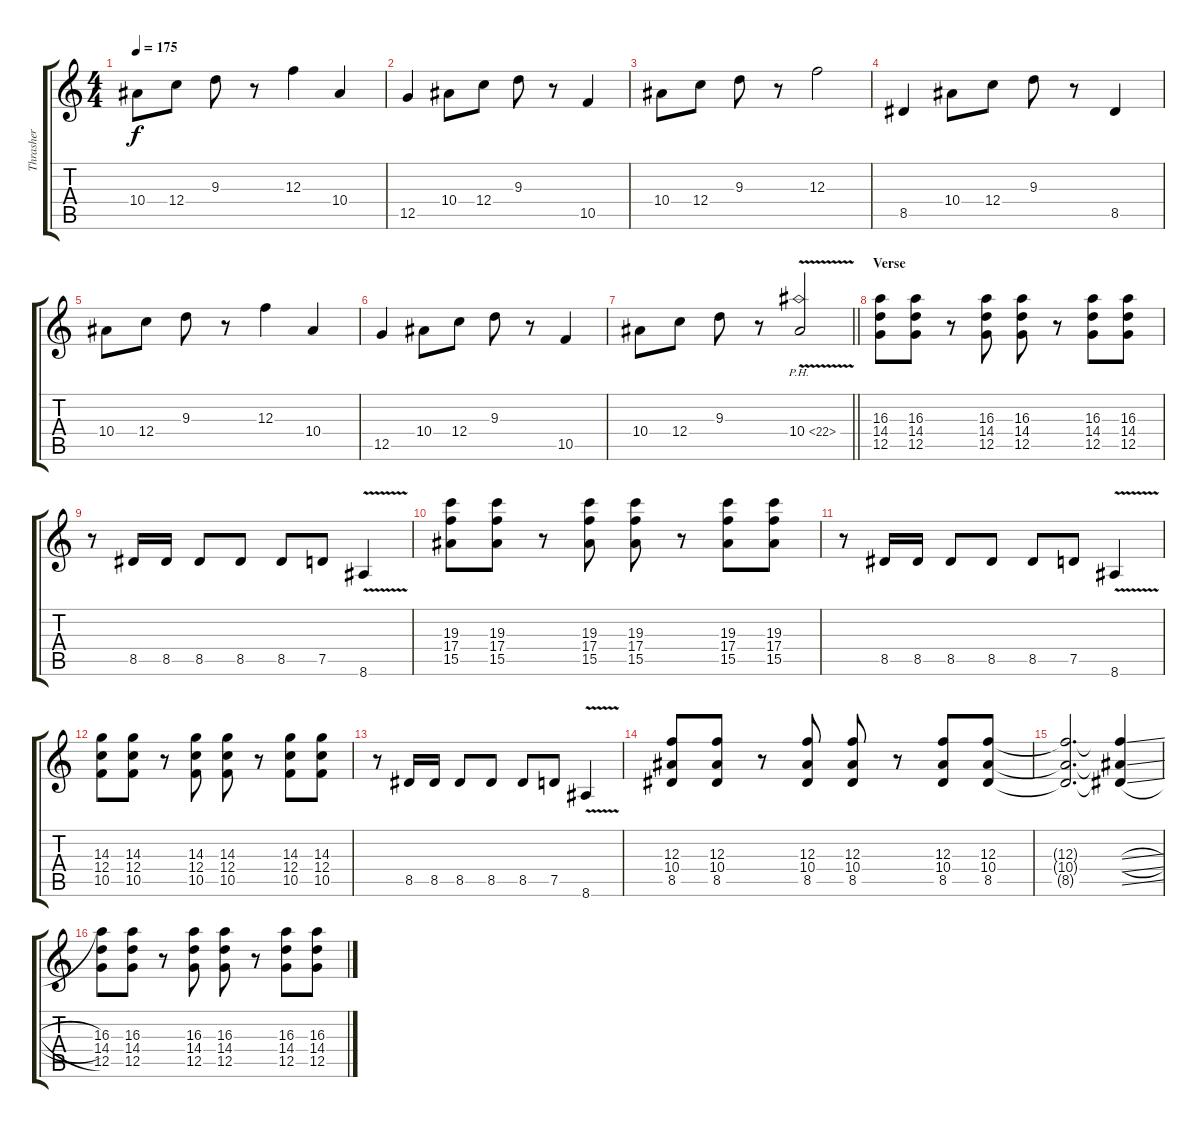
\track ("Thrasher" "Thrasher") {instrument distortionguitar}
\staff {score tabs}
\tuning (D4 A3 F3 C3 G2 D2) {hide}
\ts (4 4)
\tempo 175
\clef g2
\ks c
10.4.8{dy f} 12.4.8 9.3.8 r.8 12.3.4 10.4.4 |
12.5.4 10.4.8 12.4.8 9.3.8 r.8 10.5.4 |
10.4.8 12.4.8 9.3.8 r.8 12.3.2 |
8.5.4 10.4.8 12.4.8 9.3.8 r.8 8.5.4 |
10.4.8 12.4.8 9.3.8 r.8 12.3.4 10.4.4 |
12.5.4 10.4.8 12.4.8 9.3.8 r.8 10.5.4 |
\barLineRight lightlight
10.4.8 12.4.8 9.3.8 r.8 10.4{ph 12 v}.2 |
\section ("" "Verse")
(16.3 14.4 12.5).8{balance 0} (16.3 14.4 12.5).8 r.8 (16.3 14.4 12.5).8 (16.3 14.4 12.5).8 r.8 (16.3 14.4 12.5).8 (16.3 14.4 12.5).8 |
r.8 8.5.16 8.5.16 8.5.8 8.5.8 8.5.8 7.5.8 8.6{v}.4 |
(19.3 17.4 15.5).8 (19.3 17.4 15.5).8 r.8 (19.3 17.4 15.5).8 (19.3 17.4 15.5).8 r.8 (19.3 17.4 15.5).8 (19.3 17.4 15.5).8 |
r.8 8.5.16 8.5.16 8.5.8 8.5.8 8.5.8 7.5.8 8.6{v}.4 |
(14.3 12.4 10.5).8 (14.3 12.4 10.5).8 r.8 (14.3 12.4 10.5).8 (14.3 12.4 10.5).8 r.8 (14.3 12.4 10.5).8 (14.3 12.4 10.5).8 |
r.8 8.5.16 8.5.16 8.5.8 8.5.8 8.5.8 7.5.8 8.6{v}.4 |
(12.3 10.4 8.5).8 (12.3 10.4 8.5).8 r.8 (12.3 10.4 8.5).8 (12.3 10.4 8.5).8 r.8 (12.3 10.4 8.5).8 (12.3 10.4 8.5).8 |
(12.3{t} 10.4{t} 8.5{t}).2{d} (12.3{sl t} 10.4{sl t} 8.5{sl t}).4 |
(16.3 14.4 12.5).8{balance 0} (16.3 14.4 12.5).8 r.8 (16.3 14.4 12.5).8 (16.3 14.4 12.5).8 r.8 (16.3 14.4 12.5).8 (16.3 14.4 12.5).8
